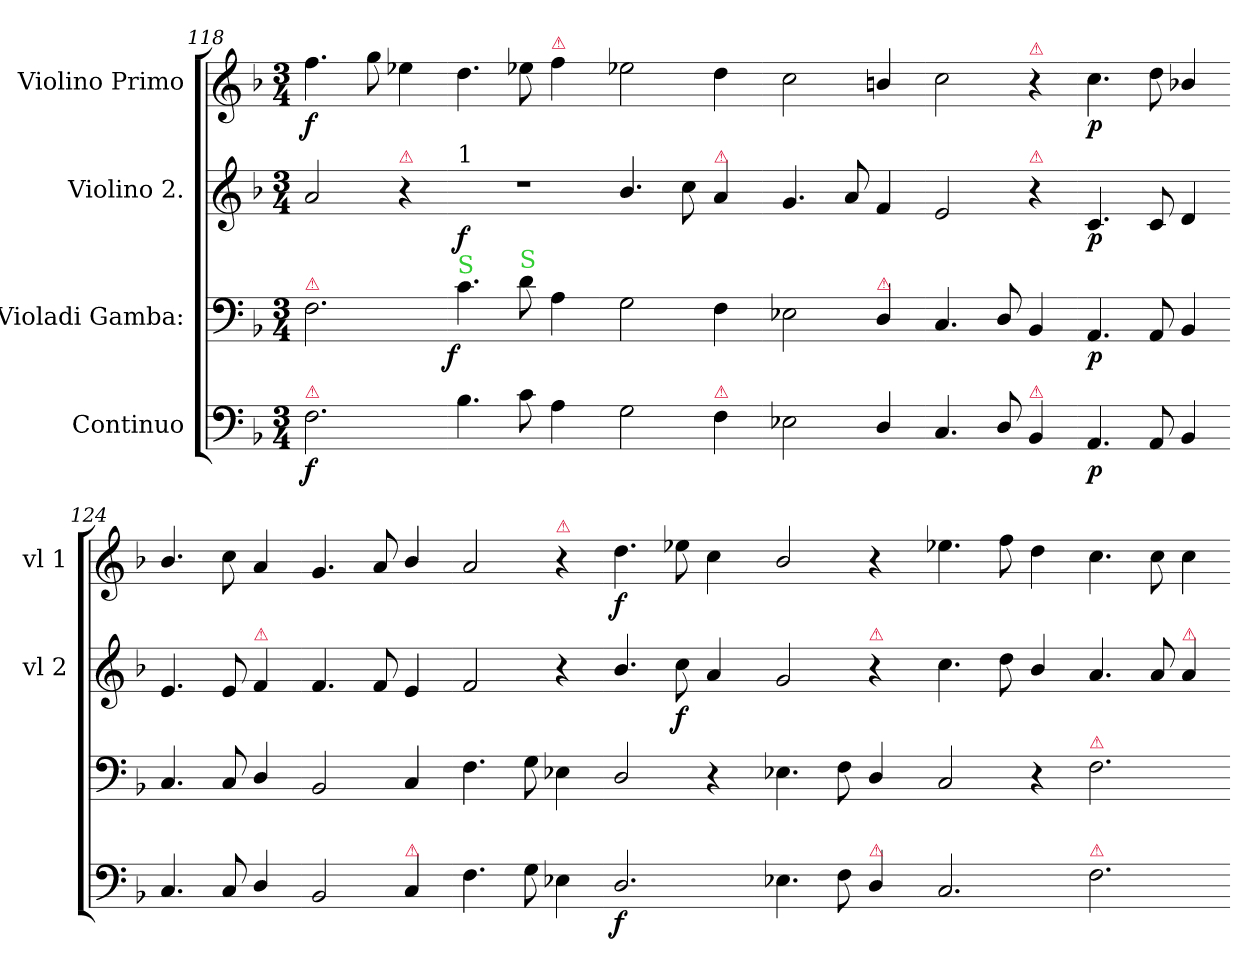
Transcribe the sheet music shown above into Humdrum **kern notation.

**kern	**dynam	**kern	**dynam	**kern	**dynam	**kern	**dynam
*part4	*part4	*part3	*part3	*part2	*part2	*part1	*part1
*staff4	*staff4	*staff3	*staff3	*staff2	*staff2	*staff1	*staff1
*I"Continuo	*	*I"Violadi Gamba:	*	*I"Violino 2.	*	*I"Violino Primo	*
*	*	*	*	*I'vl 2	*	*I'vl 1	*
*clefF4	*	*clefF4	*	*clefG2	*	*clefG2	*
*k[b-]	*	*k[b-]	*	*k[b-]	*	*k[b-]	*
*F:	*	*F:	*	*F:	*	*F:	*
*M3/4	*	*M3/4	*	*M3/4	*	*M3/4	*
=118	=118	=118	=118	=118	=118	=118	=118
!	!	!LO:TX:a:color=crimson:t=⚠	!	!	!	!	!
!LO:TX:a:color=crimson:t=⚠	!	!	!	!	!	!	!
2.F\	f.	2.F\	.	2a/	.	4.ff\	f
.	.	.	.	.	.	8gg\	.
!	!	!	!	!LO:TX:a:color=crimson:t=⚠	!	!	!
.	.	.	.	4r	.	4ee-X\	.
=119-	=119-	=119-	=119-	=119-	=119-	=119-	=119-
!	!	!	!	!LO:TX:a:t=1	!	!	!
!	!	!LO:TX:a:color=limegreen:t=S	!	!	!	!	!
!	!	!	!LO:DY:rj	!	!	!	!
4.B-\	.	4.c\	f.	2.r	f	4.dd\	.
!	!	!LO:TX:a:color=limegreen:t=S	!	!	!	!	!
8c\	.	8d\	.	.	.	8ee-X\	.
!	!	!	!	!	!	!LO:TX:a:color=crimson:t=⚠	!
4A\	.	4A\	.	.	.	4ff\	.
=120-	=120-	=120-	=120-	=120-	=120-	=120-	=120-
2G\	.	2G\	.	4.b-/	.	2ee-X\	.
.	.	.	.	8cc\	.	.	.
!	!	!	!	!LO:TX:a:color=crimson:t=⚠	!	!	!
!LO:TX:a:color=crimson:t=⚠	!	!	!	!	!	!	!
4F\	.	4F\	.	4a/	.	4dd\	.
=121-	=121-	=121-	=121-	=121-	=121-	=121-	=121-
2E-X\	.	2E-X\	.	4.g/	.	2cc\	.
.	.	.	.	8a/	.	.	.
!	!	!LO:TX:a:color=crimson:t=⚠	!	!	!	!	!
4D/	.	4D/	.	4f/	.	4bn/	.
=122-	=122-	=122-	=122-	=122-	=122-	=122-	=122-
4.C/	.	4.C/	.	2e/	.	2cc\	.
8D/	.	8D/	.	.	.	.	.
!	!	!	!	!	!	!LO:TX:a:color=crimson:t=⚠	!
!	!	!	!	!LO:TX:a:color=crimson:t=⚠	!	!	!
!LO:TX:a:color=crimson:t=⚠	!	!	!	!	!	!	!
4BB-/	.	4BB-/	.	4r	.	4r	.
=123-	=123-	=123-	=123-	=123-	=123-	=123-	=123-
4.AA/	p	4.AA/	p	4.c/	p	4.cc\	p
8AA/	.	8AA/	.	8c/	.	8dd\	.
4BB-/	.	4BB-/	.	4d/	.	4b-X/	.
=124-	=124-	=124-	=124-	=124-	=124-	=124-	=124-
4.C/	.	4.C/	.	4.e/	.	4.b-/	.
8C/	.	8C/	.	8e/	.	8cc\	.
!	!	!	!	!LO:TX:a:color=crimson:t=⚠	!	!	!
4D/	.	4D/	.	4f/	.	4a/	.
=125-	=125-	=125-	=125-	=125-	=125-	=125-	=125-
2BB-/	.	2BB-/	.	4.f/	.	4.g/	.
.	.	.	.	8f/	.	8a/	.
!LO:TX:a:color=crimson:t=⚠	!	!	!	!	!	!	!
4C/	.	4C/	.	4e/	.	4b-/	.
=126-	=126-	=126-	=126-	=126-	=126-	=126-	=126-
4.F\	.	4.F\	.	2f/	.	2a/	.
8G\	.	8G\	.	.	.	.	.
!	!	!	!	!	!	!LO:TX:a:color=crimson:t=⚠	!
4E-X\	.	4E-X\	.	4r	.	4r	.
=127-	=127-	=127-	=127-	=127-	=127-	=127-	=127-
2.D/	f	2D/	.	4.b-/	.	4.dd\	f
.	.	.	.	8cc\	f	8ee-X\	.
.	.	4r	.	4a/	.	4cc\	.
=128-	=128-	=128-	=128-	=128-	=128-	=128-	=128-
4.E-X\	.	4.E-X\	.	2g/	.	2b-/	.
8F\	.	8F\	.	.	.	.	.
!	!	!	!	!LO:TX:a:color=crimson:t=⚠	!	!	!
!LO:TX:a:color=crimson:t=⚠	!	!	!	!	!	!	!
4D/	.	4D/	.	4r	.	4r	.
=129-	=129-	=129-	=129-	=129-	=129-	=129-	=129-
2.C/	.	2C/	.	4.cc\	.	4.ee-X\	.
.	.	.	.	8dd\	.	8ff\	.
.	.	4r	.	4b-/	.	4dd\	.
=130-	=130-	=130-	=130-	=130-	=130-	=130-	=130-
!	!	!LO:TX:a:color=crimson:t=⚠	!	!	!	!	!
!LO:TX:a:color=crimson:t=⚠	!	!	!	!	!	!	!
2.F\	.	2.F\	.	4.a/	.	4.cc\	.
.	.	.	.	8a/	.	8cc\	.
!	!	!	!	!LO:TX:a:color=crimson:t=⚠	!	!	!
.	.	.	.	4a/	.	4cc\	.
=-	=-	=-	=-	=-	=-	=-	=-
*-	*-	*-	*-	*-	*-	*-	*-
